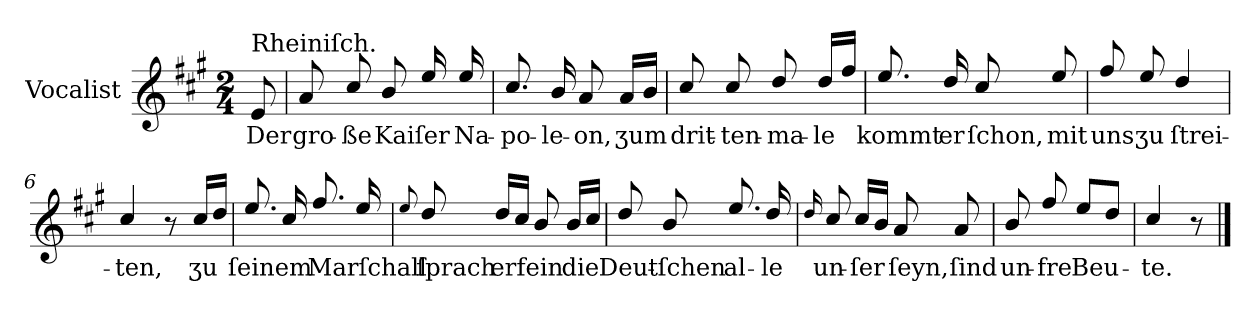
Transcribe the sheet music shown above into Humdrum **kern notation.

**kern	**text
*part1	*part1
*staff1	*staff1
*I"Vocalist	*
*k[f#c#g#]	*
*A:	*
*M2/4	*
=	=
!LO:TX:a:t=Rheiniſch.	!
8e	Der
=1	=1
8a	gro-
8cc#/	-ße
8b/	Kaiſer
16ee/	.
16ee/	Na-
=2	=2
8.cc#/	-po-
16b/	-le-
8a	-on,
16aLL	ʒum
16bJJ	.
=3	=3
8cc#/	drit-
8cc#/	-ten-
8dd/	-ma-
16dd/LL	-le
16ff#JJ	.
=4	=4
8.ee/	kommt
16dd/	er
8cc#/	ſchon,
8ee/	mit
=5	=5
8ff#/	uns
8ee/	ʒu
4dd/	ſtrei-
=6	=6
4cc#/	-ten,
8r	.
16cc#/LL	ʒu
16ddJJ	.
=7	=7
8.ee/	ſeinem
16cc#/	.
8.ff#/	Marſchall
16ee/	.
=8	=8
8qqee	.
8dd/	ſprach
16dd/LL	er
16cc#JJ	.
8b/	fein
16b/LL	die
16cc#JJ	.
=9	=9
8dd/	Deut-
8b/	-ſchen
8.ee/	al-
16dd/	-le
=10	=10
16qqdd	.
8cc#/	un-
16cc#/LL	-ſer
16bJJ	.
8a	ſeyn,
8a	ſind
=11	=11
8b/	un-
8ff#/	-fre
8ee/L	Beu-
8ddJ	.
=12	=12
4cc#/	-te.
8r	.
==	==
*-	*-
